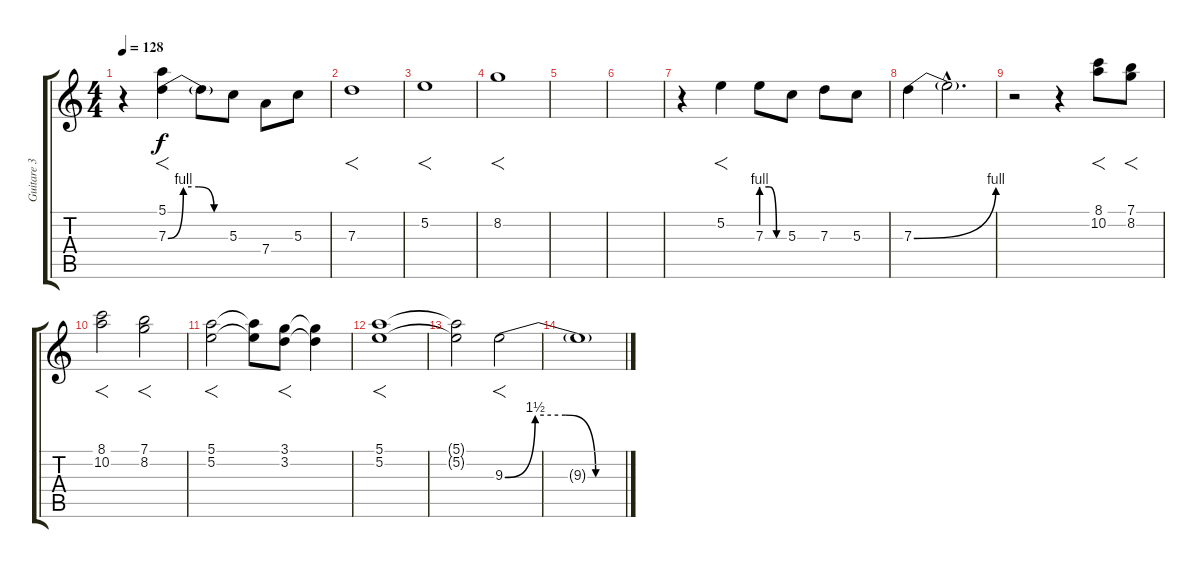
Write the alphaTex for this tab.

\track ("Guitare 3 / Saxophone" "Guitare 3 ") {instrument electricguitarjazz}
\staff {score tabs}
\tuning (E4 B3 G3 D3 A2 E2) {hide}
\ts (4 4)
\tempo 128
\clef g2
\ks c
r.4{dy f} (5.1 7.3{be (custom 0 0 15 4 30 4 45 0 60 0)}).4{f} 7.3{t}.8 5.3.8 7.4.8 5.3.8 |
7.3.1{f} |
5.2.1{f} |
8.2.1{f} |
|
|
r.4 5.2.4{f} 7.3{be (custom 0 4 20 4 40 0 60 0)}.8 5.3.8 7.3.8 5.3.8 |
7.3{be (bend 0 0 60 4)}.4 7.3{hac t}.2{d} |
r.2 r.4 (8.1 10.2).8{f} (7.1 8.2).8{f} |
(8.1 10.2).2{f} (7.1 8.2).2{f} |
(5.1 5.2).2{f} (5.1{t} 5.2{t}).8 (3.1 3.2).8{f} (3.1{t} 3.2{t}).4 |
(5.1 5.2).1{f} |
(5.1{t} 5.2{t}).2 9.3{be (custom 0 0 15 6 30 6 45 0 60 0)}.2{f} |
9.3{t}.1
